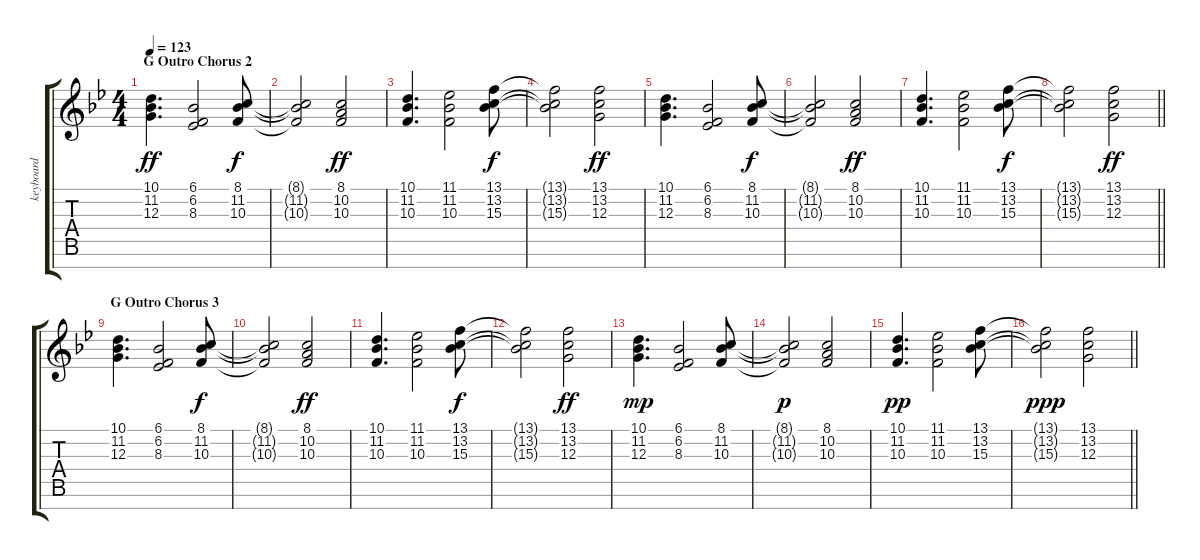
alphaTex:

\track ("keyboard" "keyboard") {instrument synthstrings1}
\staff {score tabs}
\tuning (E4 B3 G3 D3 A2 E2 B1) {hide}
\ts (4 4)
\section ("" "G Outro Chorus 2")
\tempo 123
\clef g2
\ks bb
(10.1 11.2 12.3).4{d dy ff} (6.1 6.2 8.3).2 (8.1 11.2 10.3).8{dy f} |
(8.1{t} 11.2{t} 10.3{t}).2 (8.1 10.2 10.3).2{dy ff} |
(10.1 11.2 10.3).4{d} (11.1 11.2 10.3).2 (13.1 13.2 15.3).8{dy f} |
(13.1{t} 13.2{t} 15.3{t}).2 (13.1 13.2 12.3).2{dy ff} |
(10.1 11.2 12.3).4{d} (6.1 6.2 8.3).2 (8.1 11.2 10.3).8{dy f} |
(8.1{t} 11.2{t} 10.3{t}).2 (8.1 10.2 10.3).2{dy ff} |
(10.1 11.2 10.3).4{d} (11.1 11.2 10.3).2 (13.1 13.2 15.3).8{dy f} |
\barLineRight lightlight
(13.1{t} 13.2{t} 15.3{t}).2 (13.1 13.2 12.3).2{dy ff} |
\section ("" "G Outro Chorus 3")
(10.1 11.2 12.3).4{d} (6.1 6.2 8.3).2 (8.1 11.2 10.3).8{dy f} |
(8.1{t} 11.2{t} 10.3{t}).2 (8.1 10.2 10.3).2{dy ff} |
(10.1 11.2 10.3).4{d} (11.1 11.2 10.3).2 (13.1 13.2 15.3).8{dy f} |
(13.1{t} 13.2{t} 15.3{t}).2 (13.1 13.2 12.3).2{dy ff} |
(10.1 11.2 12.3).4{d dy mp} (6.1 6.2 8.3).2 (8.1 11.2 10.3).8 |
(8.1{t} 11.2{t} 10.3{t}).2{dy p} (8.1 10.2 10.3).2 |
(10.1 11.2 10.3).4{d dy pp} (11.1 11.2 10.3).2 (13.1 13.2 15.3).8 |
\barLineRight lightlight
(13.1{t} 13.2{t} 15.3{t}).2{dy ppp} (13.1 13.2 12.3).2
